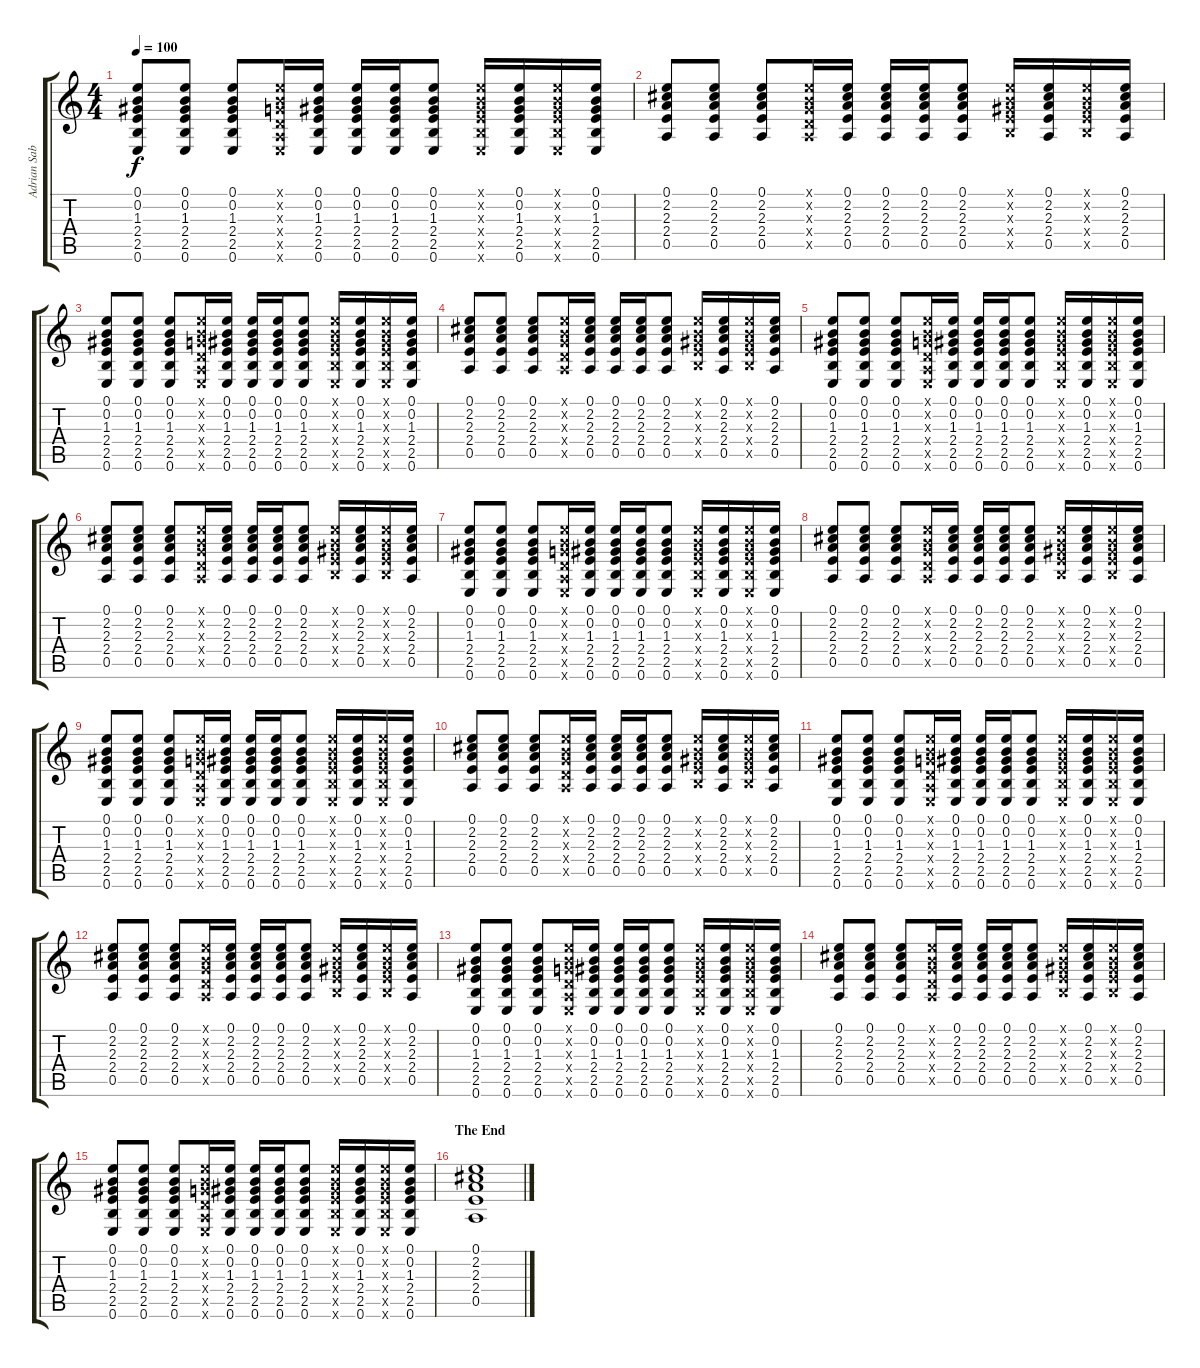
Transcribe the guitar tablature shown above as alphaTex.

\track ("Adrian Sabbath" "Adrian Sab") {instrument acousticguitarsteel}
\staff {score tabs}
\tuning (E4 B3 G3 D3 A2 E2) {hide}
\ts (4 4)
\tempo 100
\clef g2
\ks c
(0.1 0.2 1.3 2.4 2.5 0.6).8{dy f volume 13} (0.1 0.2 1.3 2.4 2.5 0.6).8 (0.1 0.2 1.3 2.4 2.5 0.6).8 (0.1{x} 0.2{x} 0.3{x} 0.4{x} 0.5{x} 0.6{x}).16 (0.1 0.2 1.3 2.4 2.5 0.6).16 (0.1 0.2 1.3 2.4 2.5 0.6).16 (0.1 0.2 1.3 2.4 2.5 0.6).16 (0.1 0.2 1.3 2.4 2.5 0.6).8 (0.1{x} 0.2{x} 1.3{x} 2.4{x} 2.5{x} 0.6{x}).16 (0.1 0.2 1.3 2.4 2.5 0.6).16 (0.1{x} 0.2{x} 1.3{x} 2.4{x} 2.5{x} 0.6{x}).16 (0.1 0.2 1.3 2.4 2.5 0.6).16 |
(0.1 2.2 2.3 2.4 0.5).8 (0.1 2.2 2.3 2.4 0.5).8 (0.1 2.2 2.3 2.4 0.5).8 (0.1{x} 0.2{x} 0.3{x} 0.4{x} 0.5{x}).16 (0.1 2.2 2.3 2.4 0.5).16 (0.1 2.2 2.3 2.4 0.5).16 (0.1 2.2 2.3 2.4 0.5).16 (0.1 2.2 2.3 2.4 0.5).8 (0.1{x} 0.2{x} 1.3{x} 2.4{x} 2.5{x}).16 (0.1 2.2 2.3 2.4 0.5).16 (0.1{x} 0.2{x} 1.3{x} 2.4{x} 2.5{x}).16 (0.1 2.2 2.3 2.4 0.5).16 |
(0.1 0.2 1.3 2.4 2.5 0.6).8{volume 12} (0.1 0.2 1.3 2.4 2.5 0.6).8 (0.1 0.2 1.3 2.4 2.5 0.6).8 (0.1{x} 0.2{x} 0.3{x} 0.4{x} 0.5{x} 0.6{x}).16 (0.1 0.2 1.3 2.4 2.5 0.6).16 (0.1 0.2 1.3 2.4 2.5 0.6).16 (0.1 0.2 1.3 2.4 2.5 0.6).16 (0.1 0.2 1.3 2.4 2.5 0.6).8 (0.1{x} 0.2{x} 1.3{x} 2.4{x} 2.5{x} 0.6{x}).16 (0.1 0.2 1.3 2.4 2.5 0.6).16 (0.1{x} 0.2{x} 1.3{x} 2.4{x} 2.5{x} 0.6{x}).16 (0.1 0.2 1.3 2.4 2.5 0.6).16 |
(0.1 2.2 2.3 2.4 0.5).8 (0.1 2.2 2.3 2.4 0.5).8 (0.1 2.2 2.3 2.4 0.5).8 (0.1{x} 0.2{x} 0.3{x} 0.4{x} 0.5{x}).16 (0.1 2.2 2.3 2.4 0.5).16 (0.1 2.2 2.3 2.4 0.5).16 (0.1 2.2 2.3 2.4 0.5).16 (0.1 2.2 2.3 2.4 0.5).8 (0.1{x} 0.2{x} 1.3{x} 2.4{x} 2.5{x}).16 (0.1 2.2 2.3 2.4 0.5).16 (0.1{x} 0.2{x} 1.3{x} 2.4{x} 2.5{x}).16 (0.1 2.2 2.3 2.4 0.5).16 |
(0.1 0.2 1.3 2.4 2.5 0.6).8{volume 11} (0.1 0.2 1.3 2.4 2.5 0.6).8 (0.1 0.2 1.3 2.4 2.5 0.6).8 (0.1{x} 0.2{x} 0.3{x} 0.4{x} 0.5{x} 0.6{x}).16 (0.1 0.2 1.3 2.4 2.5 0.6).16 (0.1 0.2 1.3 2.4 2.5 0.6).16 (0.1 0.2 1.3 2.4 2.5 0.6).16 (0.1 0.2 1.3 2.4 2.5 0.6).8 (0.1{x} 0.2{x} 1.3{x} 2.4{x} 2.5{x} 0.6{x}).16 (0.1 0.2 1.3 2.4 2.5 0.6).16 (0.1{x} 0.2{x} 1.3{x} 2.4{x} 2.5{x} 0.6{x}).16 (0.1 0.2 1.3 2.4 2.5 0.6).16 |
(0.1 2.2 2.3 2.4 0.5).8 (0.1 2.2 2.3 2.4 0.5).8 (0.1 2.2 2.3 2.4 0.5).8 (0.1{x} 0.2{x} 0.3{x} 0.4{x} 0.5{x}).16 (0.1 2.2 2.3 2.4 0.5).16 (0.1 2.2 2.3 2.4 0.5).16 (0.1 2.2 2.3 2.4 0.5).16 (0.1 2.2 2.3 2.4 0.5).8 (0.1{x} 0.2{x} 1.3{x} 2.4{x} 2.5{x}).16 (0.1 2.2 2.3 2.4 0.5).16 (0.1{x} 0.2{x} 1.3{x} 2.4{x} 2.5{x}).16 (0.1 2.2 2.3 2.4 0.5).16 |
(0.1 0.2 1.3 2.4 2.5 0.6).8{volume 10} (0.1 0.2 1.3 2.4 2.5 0.6).8 (0.1 0.2 1.3 2.4 2.5 0.6).8 (0.1{x} 0.2{x} 0.3{x} 0.4{x} 0.5{x} 0.6{x}).16 (0.1 0.2 1.3 2.4 2.5 0.6).16 (0.1 0.2 1.3 2.4 2.5 0.6).16 (0.1 0.2 1.3 2.4 2.5 0.6).16 (0.1 0.2 1.3 2.4 2.5 0.6).8 (0.1{x} 0.2{x} 1.3{x} 2.4{x} 2.5{x} 0.6{x}).16 (0.1 0.2 1.3 2.4 2.5 0.6).16 (0.1{x} 0.2{x} 1.3{x} 2.4{x} 2.5{x} 0.6{x}).16 (0.1 0.2 1.3 2.4 2.5 0.6).16 |
(0.1 2.2 2.3 2.4 0.5).8 (0.1 2.2 2.3 2.4 0.5).8 (0.1 2.2 2.3 2.4 0.5).8 (0.1{x} 0.2{x} 0.3{x} 0.4{x} 0.5{x}).16 (0.1 2.2 2.3 2.4 0.5).16 (0.1 2.2 2.3 2.4 0.5).16 (0.1 2.2 2.3 2.4 0.5).16 (0.1 2.2 2.3 2.4 0.5).8 (0.1{x} 0.2{x} 1.3{x} 2.4{x} 2.5{x}).16 (0.1 2.2 2.3 2.4 0.5).16 (0.1{x} 0.2{x} 1.3{x} 2.4{x} 2.5{x}).16 (0.1 2.2 2.3 2.4 0.5).16 |
(0.1 0.2 1.3 2.4 2.5 0.6).8{volume 9} (0.1 0.2 1.3 2.4 2.5 0.6).8 (0.1 0.2 1.3 2.4 2.5 0.6).8 (0.1{x} 0.2{x} 0.3{x} 0.4{x} 0.5{x} 0.6{x}).16 (0.1 0.2 1.3 2.4 2.5 0.6).16 (0.1 0.2 1.3 2.4 2.5 0.6).16 (0.1 0.2 1.3 2.4 2.5 0.6).16 (0.1 0.2 1.3 2.4 2.5 0.6).8 (0.1{x} 0.2{x} 1.3{x} 2.4{x} 2.5{x} 0.6{x}).16 (0.1 0.2 1.3 2.4 2.5 0.6).16 (0.1{x} 0.2{x} 1.3{x} 2.4{x} 2.5{x} 0.6{x}).16 (0.1 0.2 1.3 2.4 2.5 0.6).16 |
(0.1 2.2 2.3 2.4 0.5).8 (0.1 2.2 2.3 2.4 0.5).8 (0.1 2.2 2.3 2.4 0.5).8 (0.1{x} 0.2{x} 0.3{x} 0.4{x} 0.5{x}).16 (0.1 2.2 2.3 2.4 0.5).16 (0.1 2.2 2.3 2.4 0.5).16 (0.1 2.2 2.3 2.4 0.5).16 (0.1 2.2 2.3 2.4 0.5).8 (0.1{x} 0.2{x} 1.3{x} 2.4{x} 2.5{x}).16 (0.1 2.2 2.3 2.4 0.5).16 (0.1{x} 0.2{x} 1.3{x} 2.4{x} 2.5{x}).16 (0.1 2.2 2.3 2.4 0.5).16 |
(0.1 0.2 1.3 2.4 2.5 0.6).8{volume 8} (0.1 0.2 1.3 2.4 2.5 0.6).8 (0.1 0.2 1.3 2.4 2.5 0.6).8 (0.1{x} 0.2{x} 0.3{x} 0.4{x} 0.5{x} 0.6{x}).16 (0.1 0.2 1.3 2.4 2.5 0.6).16 (0.1 0.2 1.3 2.4 2.5 0.6).16 (0.1 0.2 1.3 2.4 2.5 0.6).16 (0.1 0.2 1.3 2.4 2.5 0.6).8 (0.1{x} 0.2{x} 1.3{x} 2.4{x} 2.5{x} 0.6{x}).16 (0.1 0.2 1.3 2.4 2.5 0.6).16 (0.1{x} 0.2{x} 1.3{x} 2.4{x} 2.5{x} 0.6{x}).16 (0.1 0.2 1.3 2.4 2.5 0.6).16 |
(0.1 2.2 2.3 2.4 0.5).8 (0.1 2.2 2.3 2.4 0.5).8 (0.1 2.2 2.3 2.4 0.5).8 (0.1{x} 0.2{x} 0.3{x} 0.4{x} 0.5{x}).16 (0.1 2.2 2.3 2.4 0.5).16 (0.1 2.2 2.3 2.4 0.5).16 (0.1 2.2 2.3 2.4 0.5).16 (0.1 2.2 2.3 2.4 0.5).8 (0.1{x} 0.2{x} 1.3{x} 2.4{x} 2.5{x}).16 (0.1 2.2 2.3 2.4 0.5).16 (0.1{x} 0.2{x} 1.3{x} 2.4{x} 2.5{x}).16 (0.1 2.2 2.3 2.4 0.5).16 |
(0.1 0.2 1.3 2.4 2.5 0.6).8{volume 8} (0.1 0.2 1.3 2.4 2.5 0.6).8 (0.1 0.2 1.3 2.4 2.5 0.6).8 (0.1{x} 0.2{x} 0.3{x} 0.4{x} 0.5{x} 0.6{x}).16 (0.1 0.2 1.3 2.4 2.5 0.6).16 (0.1 0.2 1.3 2.4 2.5 0.6).16 (0.1 0.2 1.3 2.4 2.5 0.6).16 (0.1 0.2 1.3 2.4 2.5 0.6).8 (0.1{x} 0.2{x} 1.3{x} 2.4{x} 2.5{x} 0.6{x}).16 (0.1 0.2 1.3 2.4 2.5 0.6).16 (0.1{x} 0.2{x} 1.3{x} 2.4{x} 2.5{x} 0.6{x}).16 (0.1 0.2 1.3 2.4 2.5 0.6).16 |
(0.1 2.2 2.3 2.4 0.5).8 (0.1 2.2 2.3 2.4 0.5).8 (0.1 2.2 2.3 2.4 0.5).8 (0.1{x} 0.2{x} 0.3{x} 0.4{x} 0.5{x}).16 (0.1 2.2 2.3 2.4 0.5).16 (0.1 2.2 2.3 2.4 0.5).16 (0.1 2.2 2.3 2.4 0.5).16 (0.1 2.2 2.3 2.4 0.5).8 (0.1{x} 0.2{x} 1.3{x} 2.4{x} 2.5{x}).16 (0.1 2.2 2.3 2.4 0.5).16 (0.1{x} 0.2{x} 1.3{x} 2.4{x} 2.5{x}).16 (0.1 2.2 2.3 2.4 0.5).16 |
(0.1 0.2 1.3 2.4 2.5 0.6).8{volume 8} (0.1 0.2 1.3 2.4 2.5 0.6).8 (0.1 0.2 1.3 2.4 2.5 0.6).8 (0.1{x} 0.2{x} 0.3{x} 0.4{x} 0.5{x} 0.6{x}).16 (0.1 0.2 1.3 2.4 2.5 0.6).16 (0.1 0.2 1.3 2.4 2.5 0.6).16 (0.1 0.2 1.3 2.4 2.5 0.6).16 (0.1 0.2 1.3 2.4 2.5 0.6).8 (0.1{x} 0.2{x} 1.3{x} 2.4{x} 2.5{x} 0.6{x}).16 (0.1 0.2 1.3 2.4 2.5 0.6).16 (0.1{x} 0.2{x} 1.3{x} 2.4{x} 2.5{x} 0.6{x}).16 (0.1 0.2 1.3 2.4 2.5 0.6).16 |
\section ("" "The End")
(0.1 2.2 2.3 2.4 0.5).1
